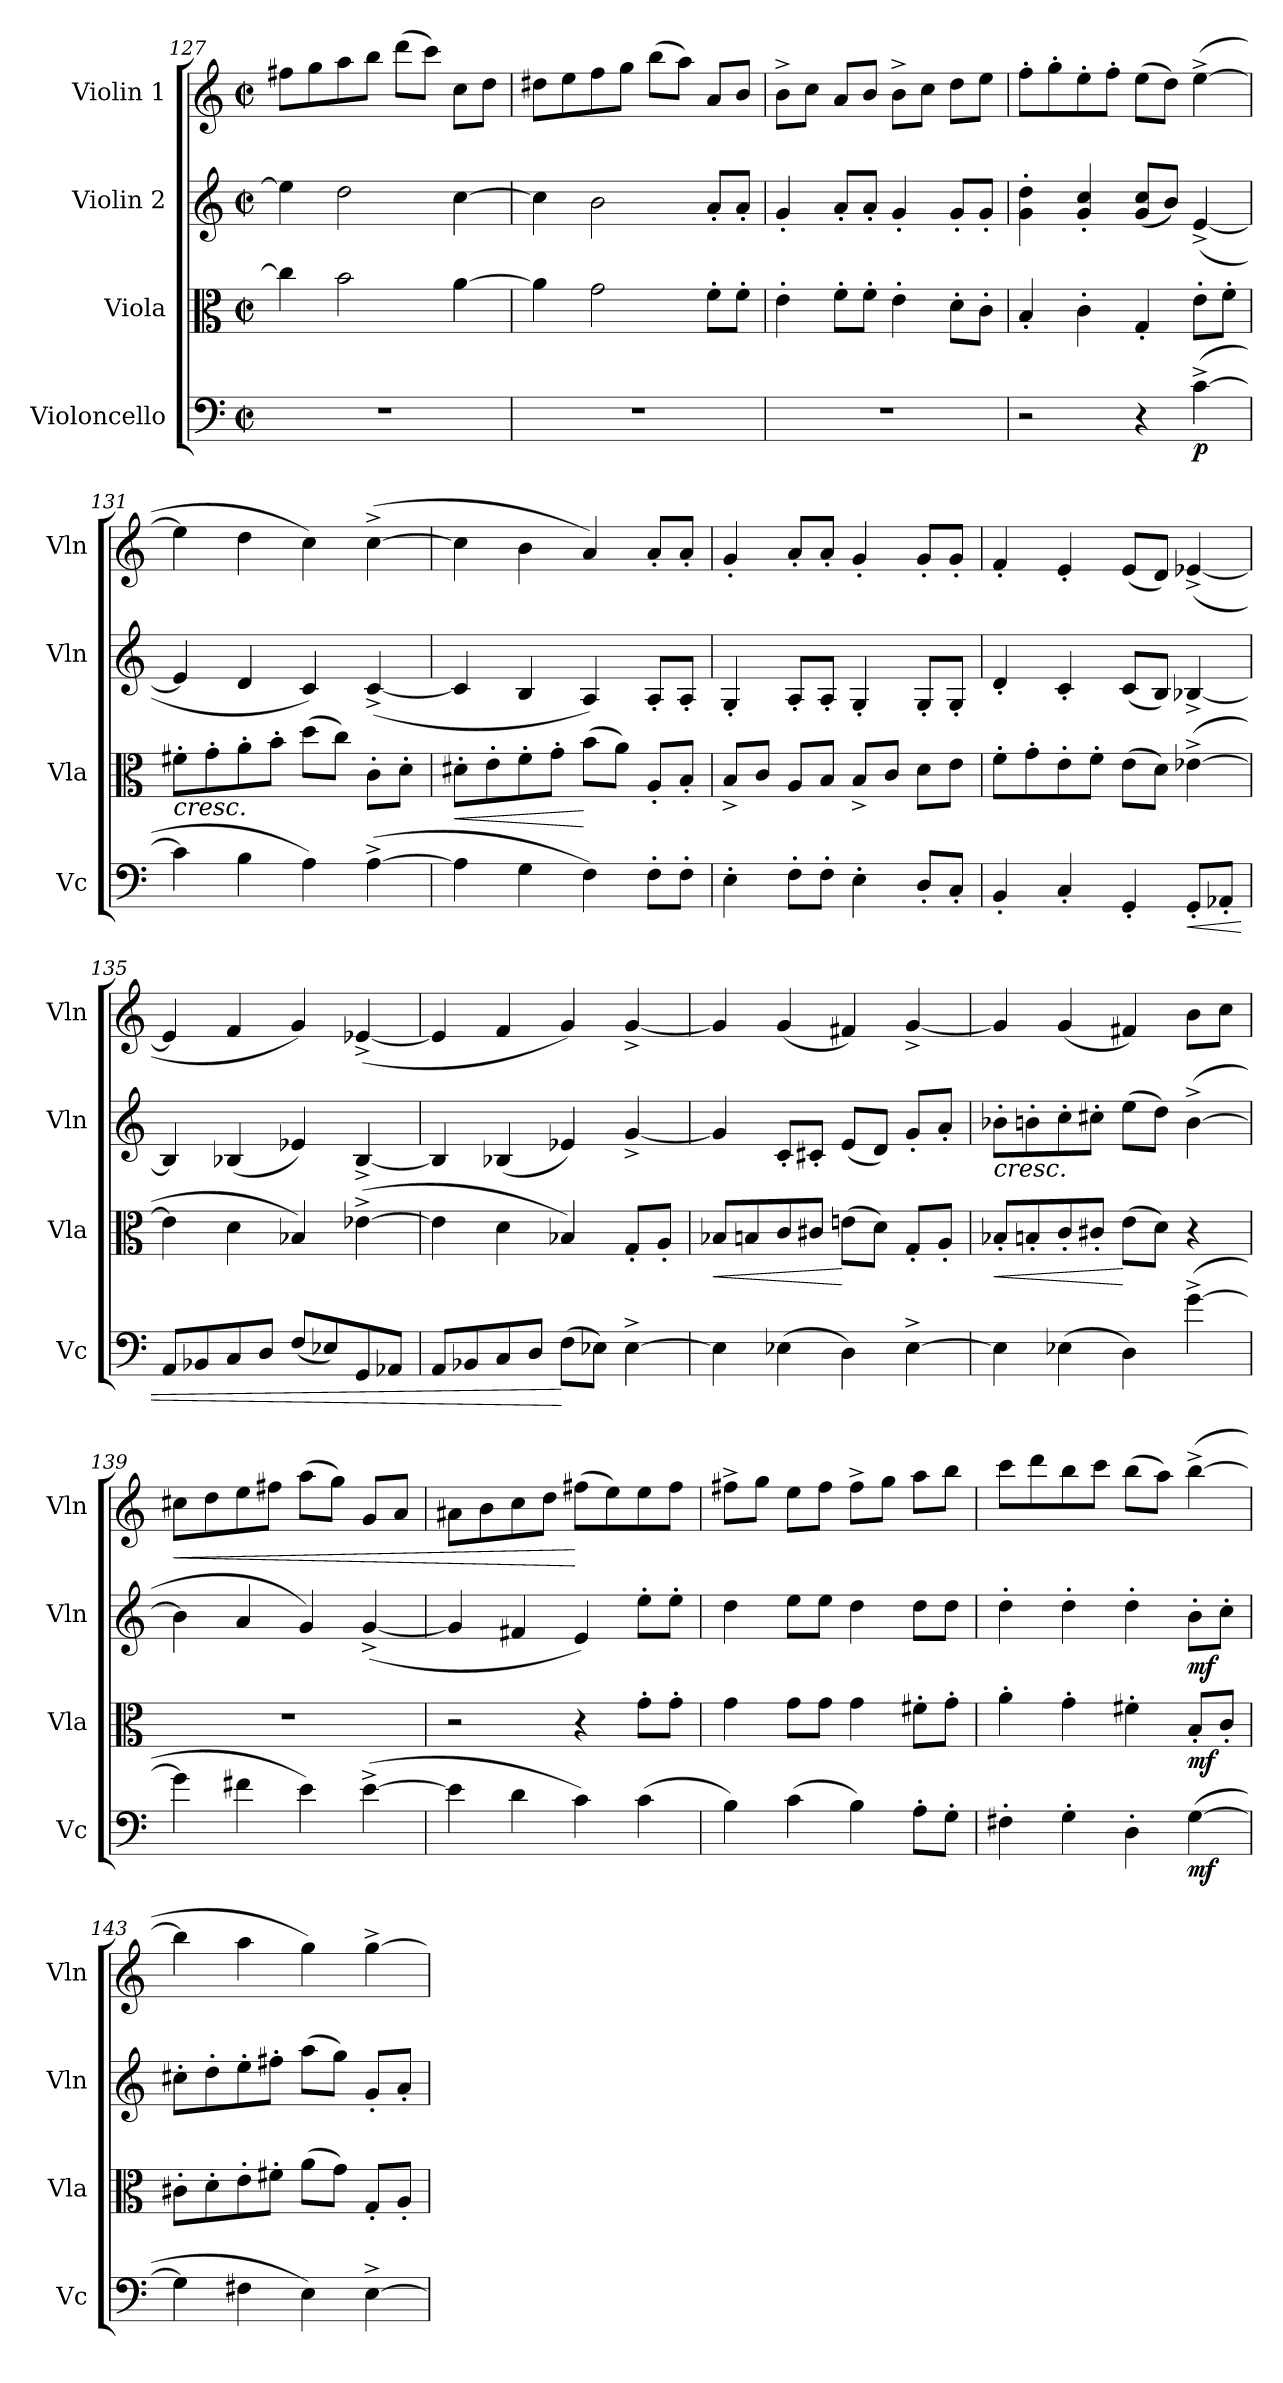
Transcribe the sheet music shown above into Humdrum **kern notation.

**kern	**dynam	**kern	**dynam	**kern	**dynam	**kern	**dynam
*part4	*part4	*part3	*part3	*part2	*part2	*part1	*part1
*staff4	*staff4	*staff3	*staff3	*staff2	*staff2	*staff1	*staff1
*I"Violoncello	*	*I"Viola	*	*I"Violin 2	*	*I"Violin 1	*
*I'Vc	*	*I'Vla	*	*I'Vln	*	*I'Vln	*
*clefF4	*	*clefC3	*	*clefG2	*	*clefG2	*
*k[]	*	*k[]	*	*k[]	*	*k[]	*
*M2/2	*	*M2/2	*	*M2/2	*	*M2/2	*
*met(c|)	*	*met(c|)	*	*met(c|)	*	*met(c|)	*
=127	=127	=127	=127	=127	=127	=127	=127
1r	.	4cc\]	.	4ee\]	.	8ff#X\L	.
.	.	.	.	.	.	8gg\	.
.	.	2b\	.	2dd\	.	8aa\	.
.	.	.	.	.	.	8bb\J	.
.	.	.	.	.	.	(8ddd\L	.
.	.	.	.	.	.	8ccc\J)	.
.	.	[4a\	.	[4cc\	.	8cc\L	.
.	.	.	.	.	.	8dd\J	.
=128	=128	=128	=128	=128	=128	=128	=128
1r	.	4a\]	.	4cc\]	.	8dd#X\L	.
.	.	.	.	.	.	8ee\	.
.	.	2g\	.	2b\	.	8ff\	.
.	.	.	.	.	.	8gg\J	.
.	.	.	.	.	.	(8bb\L	.
.	.	.	.	.	.	8aa\J)	.
.	.	8f'\L	.	8a'/L	.	8a/L	.
.	.	8f'\J	.	8a'/J	.	8b/J	.
=129	=129	=129	=129	=129	=129	=129	=129
1r	.	4e'\	.	4g'/	.	8b^\L	.
.	.	.	.	.	.	8cc\J	.
.	.	8f'\L	.	8a'/L	.	8a/L	.
.	.	8f'\J	.	8a'/J	.	8b/J	.
.	.	4e'\	.	4g'/	.	8b^\L	.
.	.	.	.	.	.	8cc\J	.
.	.	8d'\L	.	8g'/L	.	8dd\L	.
.	.	8c'\J	.	8g'/J	.	8ee\J	.
!!LO:LB:g=z
=130	=130	=130	=130	=130	=130	=130	=130
2r	.	4B'/	.	4g\' 4dd\'	.	8ff'\L	.
.	.	.	.	.	.	8gg'\	.
.	.	4c'\	.	4g/' 4cc/'	.	8ee'\	.
.	.	.	.	.	.	8ff'\J	.
4r	.	4G'/	.	(8g/ 8cc/L	.	(8ee\L	.
.	.	.	.	8b/J)	.	8dd\J)	.
!	!LO:DY:b	!	!	!	!	!	!
([4c^\	p	8e'\L	.	(<[4e^>/	.	([4ee^\	.
.	.	8f'\J	.	.	.	.	.
!!LO:LB:g=z
=131	=131	=131	=131	=131	=131	=131	=131
!	!	!	!LO:HP:b	!	!	!	!
4c\]	.	8f#X'\L	<	4e/]	.	4ee\]	.
.	.	8g'\	.	.	.	.	.
4B\	.	8a'\	.	4d/	.	4dd\	.
.	.	8b'\J	.	.	.	.	.
4A\)	.	(8dd\L	.	4c/)	.	4cc\)	.
.	.	8cc\J)	.	.	.	.	.
([4A^\	.	8c'\L	.	([4c^>/	.	([4cc^\	.
.	.	8d'\J	.	.	.	.	.
=132	=132	=132	=132	=132	=132	=132	=132
!	!	!	!LO:HP:b	!	!	!	!
4A\]	.	8d#X'\L	<	4c/]	.	4cc\]	.
.	.	8e'\	.	.	.	.	.
4G\	.	8f'\	.	4B/	.	4b\	.
.	.	8g'\J	.	.	.	.	.
4F\)	.	(8b\L	[	4A/)	.	4a/)	.
.	.	8a\J)	.	.	.	.	.
8F'\L	.	8A'/L	.	8A'/L	.	8a'/L	.
8F'\J	.	8B'/J	.	8A'/J	.	8a'/J	.
=133	=133	=133	=133	=133	=133	=133	=133
4E'\	.	8B^/L	.	4G'/	.	4g'/	.
.	.	8c/J	.	.	.	.	.
8F'\L	.	8A/L	.	8A'/L	.	8a'/L	.
8F'\J	.	8B/J	.	8A'/J	.	8a'/J	.
4E'\	.	8B^/L	.	4G'/	.	4g'/	.
.	.	8c/J	.	.	.	.	.
8D'/L	.	8d\L	.	8G'/L	.	8g'/L	.
8C'/J	.	8e\J	.	8G'/J	.	8g'/J	.
=134	=134	=134	=134	=134	=134	=134	=134
4BB'/	.	8f'\L	.	4d'/	.	4f'/	.
.	.	8g'\	.	.	.	.	.
4C'/	.	8e'\	.	4c'/	.	4e'/	.
.	.	8f'\J	.	.	.	.	.
4GG'/	.	(8e\L	.	(8c/L	.	(8e/L	.
.	.	8d\J)	.	8B/J)	.	8d/J)	.
!	!LO:HP:b	!	!	!	!	!	!
8GG'/L	<	([4e-X^\	.	[4B-X^/	.	([4e-X^/	.
8AA-X'/J	.	.	.	.	.	.	.
=135	=135	=135	=135	=135	=135	=135	=135
8AA/L	.	4e-\]	.	4B-/]	.	4e-/]	.
8BB-X/	.	.	.	.	.	.	.
8C/	.	4d\	.	(4B-X/	.	4f/	.
8D/J	.	.	.	.	.	.	.
(8F/L	.	4B-X/)	.	4e-X/)	.	4g/)	.
8E-X/)	.	.	.	.	.	.	.
8GG/	.	([4e-X^\	.	[4B-^/	.	([4e-X^/	.
8AA-X/J	.	.	.	.	.	.	.
!!LO:LB:g=z
=136	=136	=136	=136	=136	=136	=136	=136
8AA/L	.	4e-\]	.	4B-/]	.	4e-/]	.
8BB-X/	.	.	.	.	.	.	.
8C/	.	4d\	.	(4B-X/	.	4f/	.
8D/J	.	.	.	.	.	.	.
(8F\L	[	4B-X/)	.	4e-X/)	.	4g/)	.
8E-X\J)	.	.	.	.	.	.	.
[4E-^\	.	8G'/L	.	[4g^/	.	[4g^/	.
.	.	8A'/J	.	.	.	.	.
=137	=137	=137	=137	=137	=137	=137	=137
!	!	!	!LO:HP:b	!	!	!	!
4E-\]	.	8B-X/L	<	4g/]	.	4g/]	.
.	.	8Bn/	.	.	.	.	.
(4E-X\	.	8c/	.	8c'/L	.	(4g/	.
.	.	8c#X/J	.	8c#X'/J	.	.	.
4D\)	.	(8en\L	[	(8e/L	.	4f#X/)	.
.	.	8d\J)	.	8d/J)	.	.	.
[4E-^\	.	8G'/L	.	8g'/L	.	[4g^/	.
.	.	8A'/J	.	8a'/J	.	.	.
!!LO:LB:g=z
=138	=138	=138	=138	=138	=138	=138	=138
!	!	!	!LO:HP:b	!	!LO:HP:b	!	!
4E-\]	.	8B-X'/L	<	8b-X'\L	<	4g/]	.
.	.	8Bn'/	.	8bn'\	.	.	.
(4E-X\	.	8c'/	.	8cc'\	.	(4g/	.
.	.	8c#X'/J	.	8cc#X'\J	.	.	.
4D\)	.	(8e\L	[	(8ee\L	.	4f#X/)	.
.	.	8d\J)	.	8dd\J)	.	.	.
([4g^\	.	4r	.	([4b^\	.	8b\L	.
.	.	.	.	.	.	8cc\J	.
=139	=139	=139	=139	=139	=139	=139	=139
!	!	!	!	!	!	!	!LO:HP:b
4g\]	.	1r	.	4b\]	.	8cc#X\L	<
.	.	.	.	.	.	8dd\	.
4f#X\	.	.	.	4a/	.	8ee\	.
.	.	.	.	.	.	8ff#X\J	.
4e\)	.	.	.	4g/)	.	(8aa\L	.
.	.	.	.	.	.	8gg\J)	.
([4e^\	.	.	.	([4g^/	.	8g/L	.
.	.	.	.	.	.	8a/J	.
=140	=140	=140	=140	=140	=140	=140	=140
4e\]	.	2r	.	4g/]	.	8a#X\L	.
.	.	.	.	.	.	8b\	.
4d\	.	.	.	4f#X/	.	8cc\	.
.	.	.	.	.	.	8dd\J	.
4c\)	.	4r	.	4e/)	.	(8ff#X\L	[
.	.	.	.	.	.	8ee\)	.
(4c\	.	8g'\L	.	8ee'\L	.	8ee\	.
.	.	8g'\J	.	8ee'\J	.	8ff#\J	.
=141	=141	=141	=141	=141	=141	=141	=141
4B\)	.	4g\	.	4dd\	.	8ff#X^\L	.
.	.	.	.	.	.	8gg\J	.
(4c\	.	8g\L	.	8ee\L	.	8ee\L	.
.	.	8g\J	.	8ee\J	.	8ff#\J	.
4B\)	.	4g\	.	4dd\	.	8ff#^\L	.
.	.	.	.	.	.	8gg\J	.
8A'\L	.	8f#X'\L	.	8dd\L	.	8aa\L	.
8G'\J	.	8g'\J	.	8dd\J	.	8bb\J	.
=142	=142	=142	=142	=142	=142	=142	=142
4F#X'\	.	4a'\	.	4dd'\	.	8ccc\L	.
.	.	.	.	.	.	8ddd\	.
4G'\	.	4g'\	.	4dd'\	.	8bb\	.
.	.	.	.	.	.	8ccc\J	.
4D'\	.	4f#X'\	.	4dd'\	.	(8bb\L	.
.	.	.	.	.	.	8aa\J)	.
!	!LO:DY:b	!	!LO:DY:b	!	!LO:DY:b	!	!
([4G\	mf	8B'/L	mf	8b'\L	mf	([4bb^\	.
.	.	8c'/J	.	8cc'\J	.	.	.
!!LO:LB:g=z
=143	=143	=143	=143	=143	=143	=143	=143
4G\]	.	8c#X'\L	.	8cc#X'\L	.	4bb\]	.
.	.	8d'\	.	8dd'\	.	.	.
4F#X\	.	8e'\	.	8ee'\	.	4aa\	.
.	.	8f#X'\J	.	8ff#X'\J	.	.	.
4E\)	.	(8a\L	[	(8aa\L	[	4gg\)	.
.	.	8g\J)	.	8gg\J)	.	.	.
[4E^\	.	8G'/L	.	8g'/L	.	[4gg^\	.
.	.	8A'/J	.	8a'/J	.	.	.
=	=	=	=	=	=	=	=
*-	*-	*-	*-	*-	*-	*-	*-
